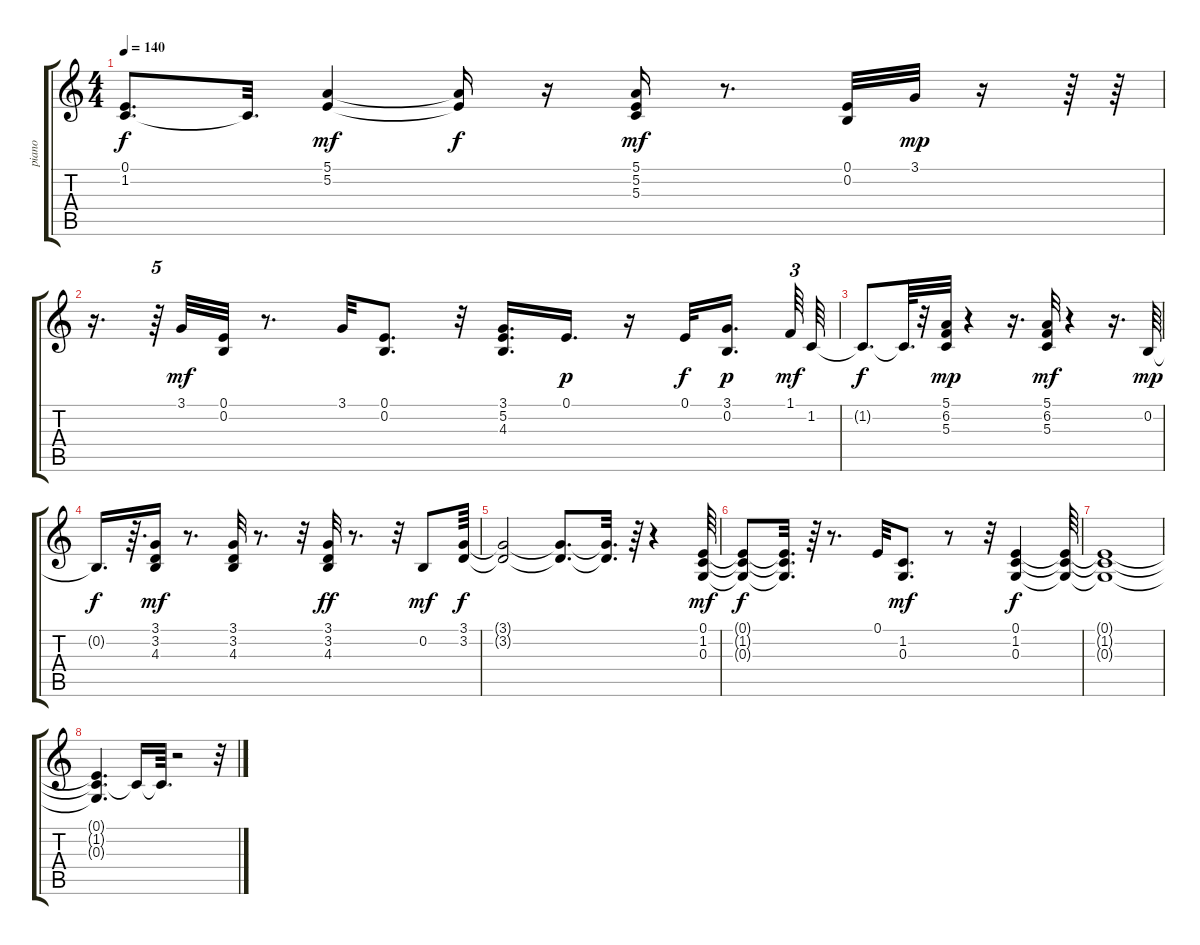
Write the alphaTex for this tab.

\track ("piano" "piano") {instrument acousticgrandpiano}
\staff {score tabs}
\tuning (E4 B3 G3 D3 A2 E2) {hide}
\ts (4 4)
\tempo 140
\clef g2
\ks c
(0.1{t} 1.2{t}).8{d dy f} 1.2{t}.32{d} (5.1 5.2).4{dy mf} (5.1{t} 5.2{t}).16{dy f} r.16 (5.1 5.2 5.3).16{dy mf} r.8{d} (0.1 0.2).32 3.1.32{dy mp} r.16 r.64 r.64 |
r.16{d} r.64{tu (5 4)} 3.1.32{dy mf} (0.1 0.2).32 r.8{d} 3.1.32 (0.1 0.2).8{d} r.32 (3.1 5.2 4.3).16{d} 0.1.16{d dy p} r.16 0.1.32{dy f} (3.1 0.2).16{d dy p} 1.1.64{tu (3 2) dy mf} 1.2.64 |
1.2{t}.8{d dy f} 1.2{t}.64{d} r.32 (5.1 6.2 5.3).32{dy mp} r.4 r.16{d} (5.1 6.2 5.3).32{dy mf} r.4 r.16{d} 0.2.64{dy mp} |
0.2{t}.16{d dy f} r.64{d} (3.1 3.2 4.3).16{dy mf} r.8{d} (3.1 3.2 4.3).32 r.8{d} r.32 (3.1 3.2 4.3).32{dy ff} r.8{d} r.32 0.2.8{dy mf} (3.1 3.2).64{dy f} |
(3.1{t} 3.2{t}).2 (3.1{t} 3.2{t}).8{d} (3.1{t} 3.2{t}).32{d} r.64 r.4 (0.1 1.2 0.3).64{dy mf} |
(0.1{t} 1.2{t} 0.3{t}).8{dy f} (0.1{t} 1.2{t} 0.3{t}).32{d} r.64 r.8{d} 0.1.32 (1.2 0.3).8{d dy mf} r.8 r.32 (0.1 1.2 0.3).4{dy f} (0.1{t} 1.2{t} 0.3{t}).64 |
(0.1{t} 1.2{t} 0.3{t}).1 |
(0.1{t} 1.2{t} 0.3{t}).4{d} 1.2{t}.16 1.2{t}.64{d} r.2 r.32
